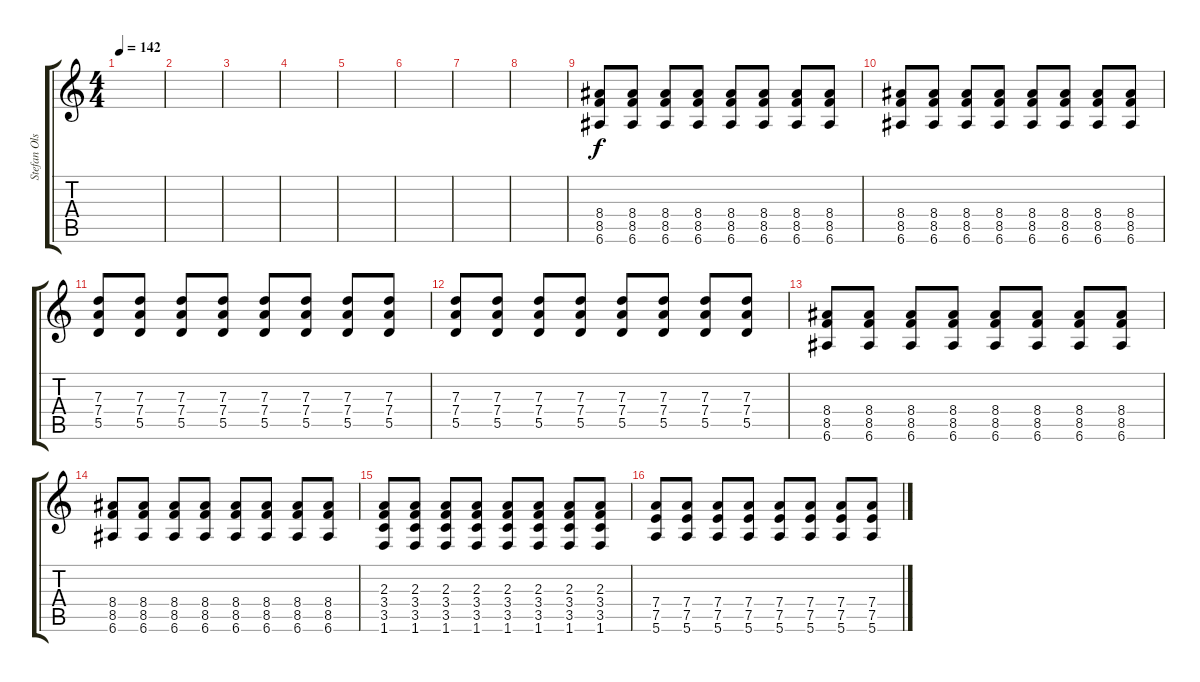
\track ("Stefan Olsdel rythm guitar" "Stefan Ols") {instrument overdrivenguitar}
\staff {score tabs}
\tuning (E4 B3 G3 D3 A2 E2) {hide}
\ts (4 4)
\tempo 142
\clef g2
\ks c
|
|
|
|
|
|
|
|
(8.4 8.5 6.6).8 (8.4 8.5 6.6).8 (8.4 8.5 6.6).8 (8.4 8.5 6.6).8 (8.4 8.5 6.6).8 (8.4 8.5 6.6).8 (8.4 8.5 6.6).8 (8.4 8.5 6.6).8 |
(8.4 8.5 6.6).8 (8.4 8.5 6.6).8 (8.4 8.5 6.6).8 (8.4 8.5 6.6).8 (8.4 8.5 6.6).8 (8.4 8.5 6.6).8 (8.4 8.5 6.6).8 (8.4 8.5 6.6).8 |
(7.3 7.4 5.5).8 (7.3 7.4 5.5).8 (7.3 7.4 5.5).8 (7.3 7.4 5.5).8 (7.3 7.4 5.5).8 (7.3 7.4 5.5).8 (7.3 7.4 5.5).8 (7.3 7.4 5.5).8 |
(7.3 7.4 5.5).8 (7.3 7.4 5.5).8 (7.3 7.4 5.5).8 (7.3 7.4 5.5).8 (7.3 7.4 5.5).8 (7.3 7.4 5.5).8 (7.3 7.4 5.5).8 (7.3 7.4 5.5).8 |
(8.4 8.5 6.6).8 (8.4 8.5 6.6).8 (8.4 8.5 6.6).8 (8.4 8.5 6.6).8 (8.4 8.5 6.6).8 (8.4 8.5 6.6).8 (8.4 8.5 6.6).8 (8.4 8.5 6.6).8 |
(8.4 8.5 6.6).8 (8.4 8.5 6.6).8 (8.4 8.5 6.6).8 (8.4 8.5 6.6).8 (8.4 8.5 6.6).8 (8.4 8.5 6.6).8 (8.4 8.5 6.6).8 (8.4 8.5 6.6).8 |
(2.3 3.4 3.5 1.6).8 (2.3 3.4 3.5 1.6).8 (2.3 3.4 3.5 1.6).8 (2.3 3.4 3.5 1.6).8 (2.3 3.4 3.5 1.6).8 (2.3 3.4 3.5 1.6).8 (2.3 3.4 3.5 1.6).8 (2.3 3.4 3.5 1.6).8 |
(7.4 7.5 5.6).8 (7.4 7.5 5.6).8 (7.4 7.5 5.6).8 (7.4 7.5 5.6).8 (7.4 7.5 5.6).8 (7.4 7.5 5.6).8 (7.4 7.5 5.6).8 (7.4 7.5 5.6).8
